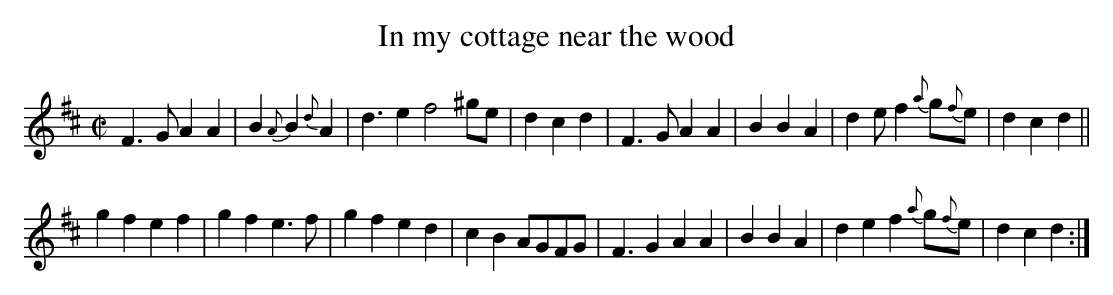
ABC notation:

X:1.2
T:In my cottage near the wood
M:C|
L:1/4
K:D
F>G AA | B{A} B{d}A | d3/2e f2 ^g/e/ |dc d | F>G AA|BB A| de/f {a}g/{f}e/ | dcd||
gf ef | gfe>f | gf ed | cB A/G/F/G/ | F3/2G AA|BB A | def{a}g/{f}e/ | dcd:|
